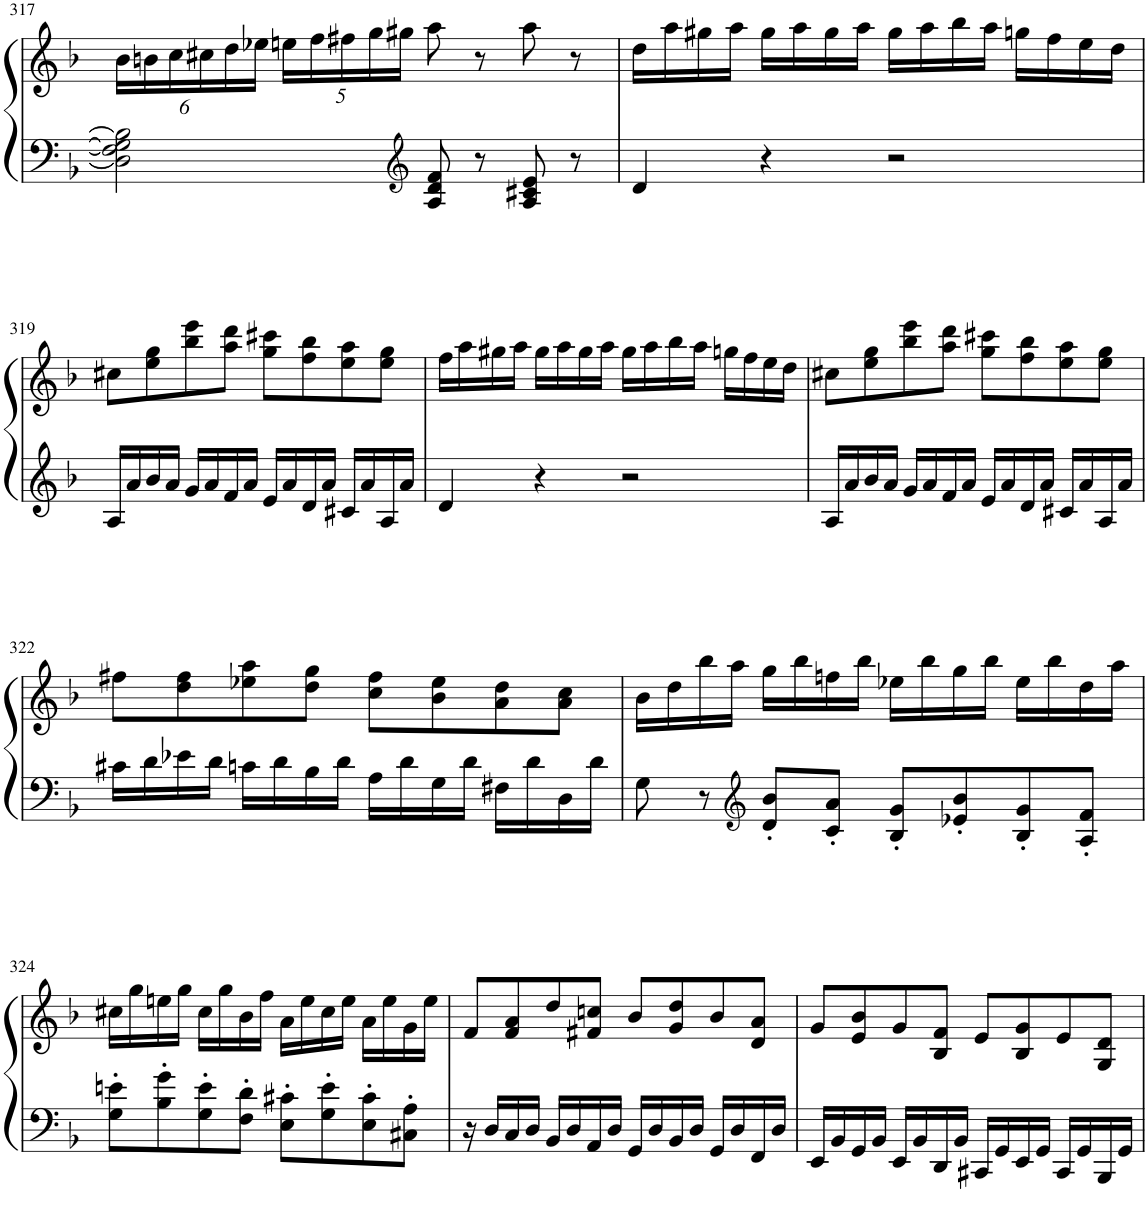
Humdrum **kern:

**kern	**kern
*part1	*part1
*staff2	*staff1
*I"ピアノ	*
!!LO:PB:g=z
*clefF4	*clefG2
*k[b-]	*k[b-]
*M4/4	*M4/4
*met(c)	*met(c)
*	*Xbrackettup
=317	=317
2D\] 2F\] 2G#\] 2B\]	24b-\LL
.	24bn\
.	24cc\
.	24cc#X\
.	24dd\
.	24ee-X\JJ
.	20een\LL
.	20ff\
.	20ff#X\
.	20gg\
.	20gg#X\JJ
*clefG2	*
8A/ 8d/ 8f/	8aa\
8r	8r
8A/ 8c#X/ 8e/	8aa\
8r	8r
=318	=318
4d/	16dd\LL
.	16aa\
.	16gg#X\
.	16aa\JJ
4r	16gg#\LL
.	16aa\
.	16gg#\
.	16aa\JJ
2r	16gg#\LL
.	16aa\
.	16bb-\
.	16aa\JJ
.	16ggn\LL
.	16ff\
.	16ee\
.	16dd\JJ
!!LO:LB:g=z
=319	=319
16A/LL	8cc#X\L
16a/	.
16b-/	8ee\ 8gg\
16a/JJ	.
16g/LL	8bb-\ 8eee\
16a/	.
16f/	8aa\ 8ddd\J
16a/JJ	.
16e/LL	8gg\ 8ccc#X\L
16a/	.
16d/	8ff\ 8bb-\
16a/JJ	.
16c#X/LL	8ee\ 8aa\
16a/	.
16A/	8ee\ 8gg\J
16a/JJ	.
=320	=320
4d/	16ff\LL
.	16aa\
.	16gg#X\
.	16aa\JJ
4r	16gg#\LL
.	16aa\
.	16gg#\
.	16aa\JJ
2r	16gg#\LL
.	16aa\
.	16bb-\
.	16aa\JJ
.	16ggn\LL
.	16ff\
.	16ee\
.	16dd\JJ
=321	=321
16A/LL	8cc#X\L
16a/	.
16b-/	8ee\ 8gg\
16a/JJ	.
16g/LL	8bb-\ 8eee\
16a/	.
16f/	8aa\ 8ddd\J
16a/JJ	.
16e/LL	8gg\ 8ccc#X\L
16a/	.
16d/	8ff\ 8bb-\
16a/JJ	.
16c#X/LL	8ee\ 8aa\
16a/	.
16A/	8ee\ 8gg\J
16a/JJ	.
!!LO:LB:g=z
=322	=322
16c#X\LL	8ff#X\L
16d\	.
16e-X\	8dd\ 8ff#\
16d\JJ	.
16cn\LL	8ee-X\ 8aa\
16d\	.
16B-\	8dd\ 8gg\J
16d\JJ	.
16A\LL	8cc\ 8ff#\L
16d\	.
16G\	8b-\ 8ee-\
16d\JJ	.
16F#X\LL	8a\ 8dd\
16d\	.
16D\	8a\ 8cc\J
16d\JJ	.
=323	=323
8G\	16b-\LL
.	16dd\
8r	16bb-\
.	16aa\JJ
*clefG2	*
8d/' 8b-/'L	16gg\LL
.	16bb-\
8c/' 8a/'J	16ffn\
.	16bb-\JJ
8B-/' 8g/'L	16ee-X\LL
.	16bb-\
8e-X/' 8b-/'	16gg\
.	16bb-\JJ
8B-/' 8g/'	16ee-\LL
.	16bb-\
8A/' 8f/'J	16dd\
.	16aa\JJ
!!LO:LB:g=z
=324	=324
8G\' 8en\'L	16cc#X\LL
.	16gg\
8B-\' 8g\'	16een\
.	16gg\JJ
8G\' 8e\'	16cc#\LL
.	16gg\
8F\' 8d\'J	16b-\
.	16ff\JJ
8E\' 8c#X\'L	16a\LL
.	16ee\
8G\' 8e\'	16cc#\
.	16ee\JJ
8E\' 8c#\'	16a\LL
.	16ee\
8C#X\' 8A\'J	16g\
.	16ee\JJ
=325	=325
16r	8f/L
16D/LL	.
16C/	8f/ 8a/
16D/JJ	.
16BB-/LL	8dd/
16D/	.
16AA/	8f#X/ 8ccn/J
16D/JJ	.
16GG/LL	8b-/L
16D/	.
16BB-/	8g/ 8dd/
16D/JJ	.
16GG/LL	8b-/
16D/	.
16FF/	8d/ 8a/J
16D/JJ	.
=326	=326
16EE/LL	8g/L
16BB-/	.
16GG/	8e/ 8b-/
16BB-/JJ	.
16EE/LL	8g/
16BB-/	.
16DD/	8B-/ 8f/J
16BB-/JJ	.
16CC#X/LL	8e/L
16GG/	.
16EE/	8B-/ 8g/
16GG/JJ	.
16CC#/LL	8e/
16GG/	.
16BBB-/	8G/ 8d/J
16GG/JJ	.
=	=
*-	*-
